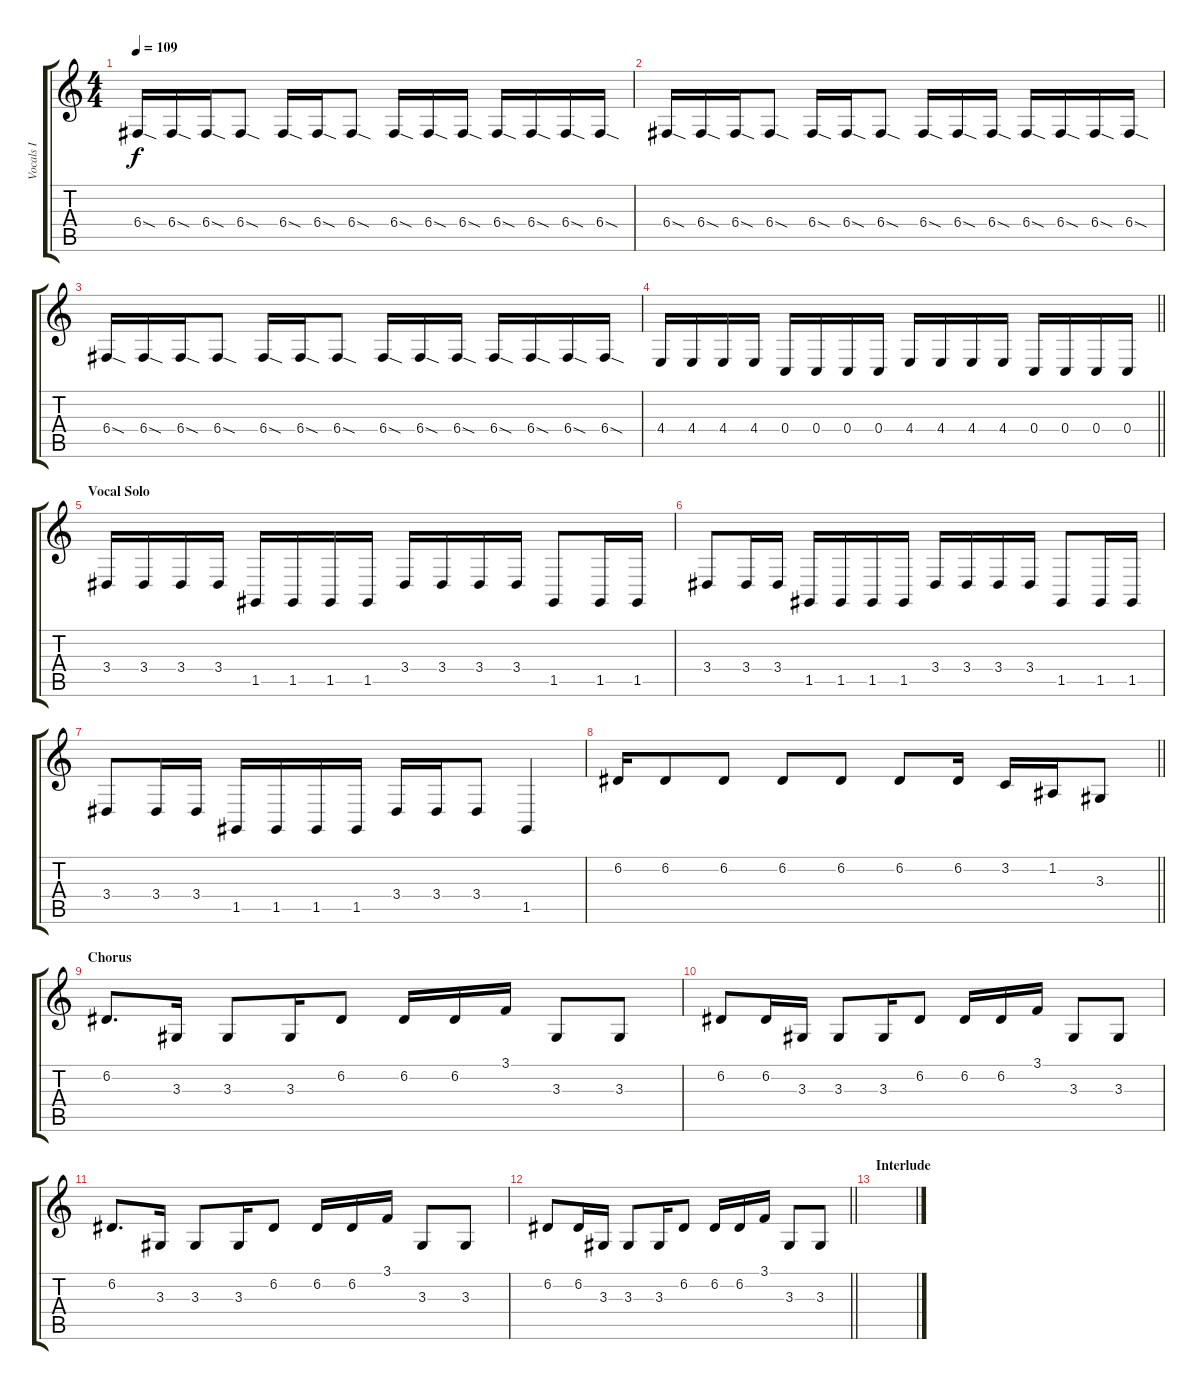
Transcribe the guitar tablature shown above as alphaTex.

\track ("Vocals I" "Vocals I") {instrument englishhorn}
\staff {score tabs}
\tuning (D4 A3 F3 C3 G2 C2) {hide}
\ts (4 4)
\tempo 109
\clef g2
\ks c
6.4{sod}.16{dy f volume 12} 6.4{sod}.16 6.4{sod}.16 6.4{sod}.8 6.4{sod}.16 6.4{sod}.16 6.4{sod}.8 6.4{sod}.16 6.4{sod}.16 6.4{sod}.16 6.4{sod}.16 6.4{sod}.16 6.4{sod}.16 6.4{sod}.16 |
6.4{sod}.16 6.4{sod}.16 6.4{sod}.16 6.4{sod}.8 6.4{sod}.16 6.4{sod}.16 6.4{sod}.8 6.4{sod}.16 6.4{sod}.16 6.4{sod}.16 6.4{sod}.16 6.4{sod}.16 6.4{sod}.16 6.4{sod}.16 |
6.4{sod}.16 6.4{sod}.16 6.4{sod}.16 6.4{sod}.8 6.4{sod}.16 6.4{sod}.16 6.4{sod}.8 6.4{sod}.16 6.4{sod}.16 6.4{sod}.16 6.4{sod}.16 6.4{sod}.16 6.4{sod}.16 6.4{sod}.16 |
\barLineRight lightlight
4.4.16 4.4.16 4.4.16 4.4.16 0.4.16 0.4.16 0.4.16 0.4.16 4.4.16 4.4.16 4.4.16 4.4.16 0.4.16 0.4.16 0.4.16 0.4.16 |
\section ("" "Vocal Solo")
3.4.16 3.4.16 3.4.16 3.4.16 1.5.16 1.5.16 1.5.16 1.5.16 3.4.16 3.4.16 3.4.16 3.4.16 1.5.8 1.5.16 1.5.16 |
3.4.8 3.4.16 3.4.16 1.5.16 1.5.16 1.5.16 1.5.16 3.4.16 3.4.16 3.4.16 3.4.16 1.5.8 1.5.16 1.5.16 |
3.4.8 3.4.16 3.4.16 1.5.16 1.5.16 1.5.16 1.5.16 3.4.16 3.4.16 3.4.8 1.5.4 |
\barLineRight lightlight
6.2.16{volume 16} 6.2.8 6.2.8 6.2.8 6.2.8 6.2.8 6.2.16 3.2.16 1.2.16 3.3.8 |
\section ("" "Chorus")
6.2.8{d} 3.3.16 3.3.8 3.3.16 6.2.8 6.2.16 6.2.16 3.1.16 3.3.8 3.3.8 |
6.2.8 6.2.16 3.3.16 3.3.8 3.3.16 6.2.8 6.2.16 6.2.16 3.1.16 3.3.8 3.3.8 |
6.2.8{d} 3.3.16 3.3.8 3.3.16 6.2.8 6.2.16 6.2.16 3.1.16 3.3.8 3.3.8 |
\barLineRight lightlight
6.2.8 6.2.16 3.3.16 3.3.8 3.3.16 6.2.8 6.2.16 6.2.16 3.1.16 3.3.8 3.3.8 |
\section ("" "Interlude")
